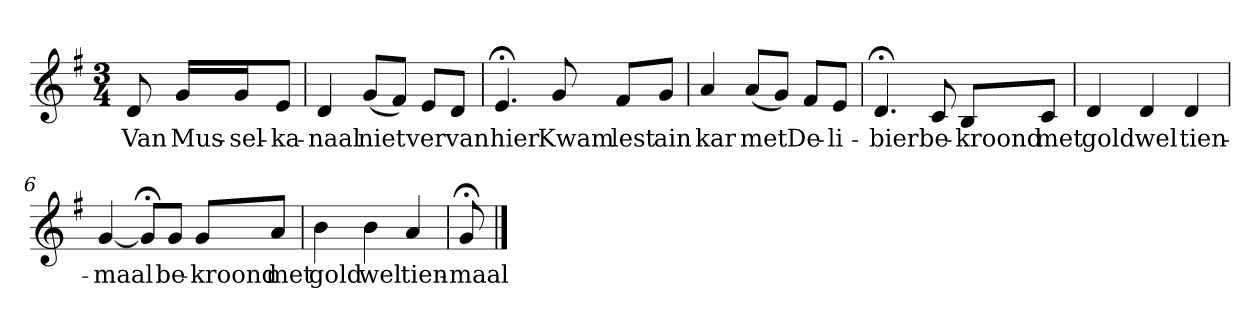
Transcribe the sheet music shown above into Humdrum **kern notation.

**kern	**text
*part1	*part1
*staff1	*staff1
*k[f#]	*
*G:	*
*M3/4	*
*MM120	*
=	=
8d	Van
16gLL	Mus-
16gJ	-sel-
8eJ	-ka-
=1	=1
4d	-naal
(8gL	niet
8f#J)	.
8eL	ver
8dJ	van
=2	=2
4.e;<	hier
8g	Kwam
8f#L	lest
8gJ	ain
=3	=3
4a	kar
(8aL	met
8gJ)	.
8f#L	De-
8eJ	-li-
=4	=4
4.d;<	-bier
8c	be-
8BL	-kroond
8cJ	met
=5	=5
4d	gold
4d	wel
4d	tien-
=6	=6
[4g	-maal
8g;<L]	.
8gJ	be-
8gL	-kroond
8aJ	met
=7	=7
4b	gold
4b	wel
4a	tien-
=8	=8
8g;<	-maal
==	==
*-	*-
